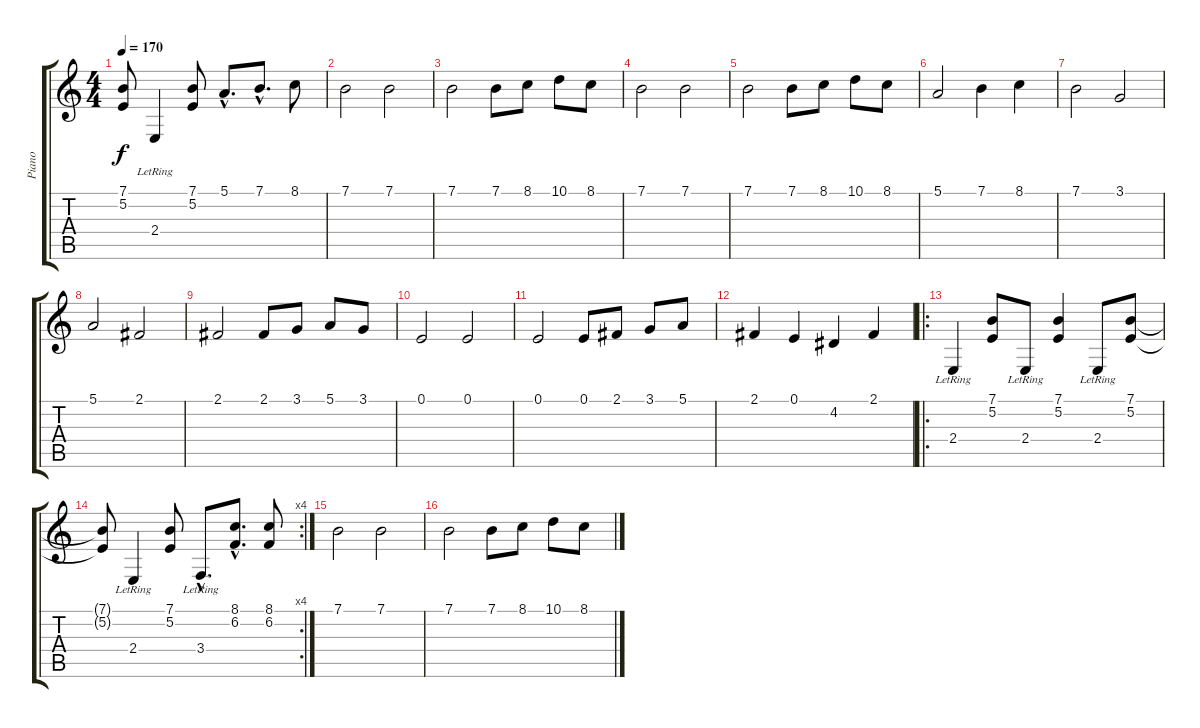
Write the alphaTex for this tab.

\track ("Piano" "Piano") {instrument acousticgrandpiano}
\staff {score tabs}
\tuning (E4 B3 G3 D3 A2 E2) {hide}
\ts (4 4)
\tempo 170
\clef g2
\ks c
(7.1{t} 5.2{t}).8{dy f} 2.4{lr}.4 (7.1 5.2).8 5.1{hac}.8{d} 7.1{hac}.8{d} 8.1.8 |
7.1.2 7.1.2 |
7.1.2 7.1.8 8.1.8 10.1.8 8.1.8 |
7.1.2 7.1.2 |
7.1.2 7.1.8 8.1.8 10.1.8 8.1.8 |
5.1.2 7.1.4 8.1.4 |
7.1.2 3.1.2 |
5.1.2 2.1.2 |
2.1.2 2.1.8 3.1.8 5.1.8 3.1.8 |
0.1.2 0.1.2 |
0.1.2 0.1.8 2.1.8 3.1.8 5.1.8 |
2.1.4 0.1.4 4.2.4 2.1.4 |
\ro
2.4{lr}.4 (7.1 5.2).8 2.4{lr}.8 (7.1 5.2).4 2.4{lr}.8 (7.1 5.2).8 |
\rc 4
(7.1{t} 5.2{t}).8 2.4{lr}.4 (7.1 5.2).8 3.4{hac lr}.8{d} (8.1{hac} 6.2{hac}).8{d} (8.1 6.2).8 |
7.1.2 7.1.2 |
7.1.2 7.1.8 8.1.8 10.1.8 8.1.8
